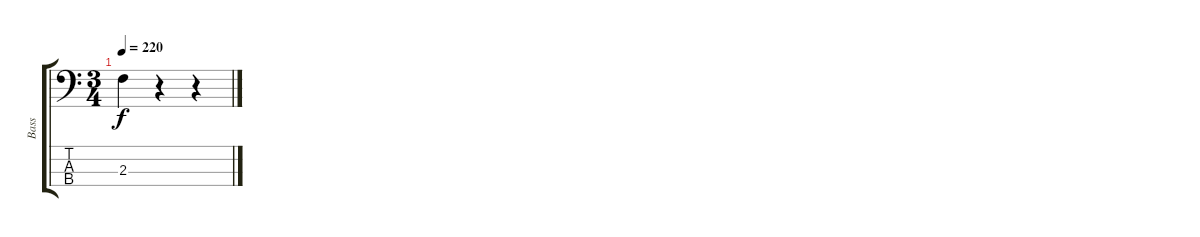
\track ("Bass" "Bass") {instrument electricbasspick}
\staff {score tabs}
\tuning (Db3 Ab2 Eb2 Bb1) {hide}
\ts (3 4)
\tempo 220
\clef f4
\ks c
2.3.4{dy f} r.4 r.4
